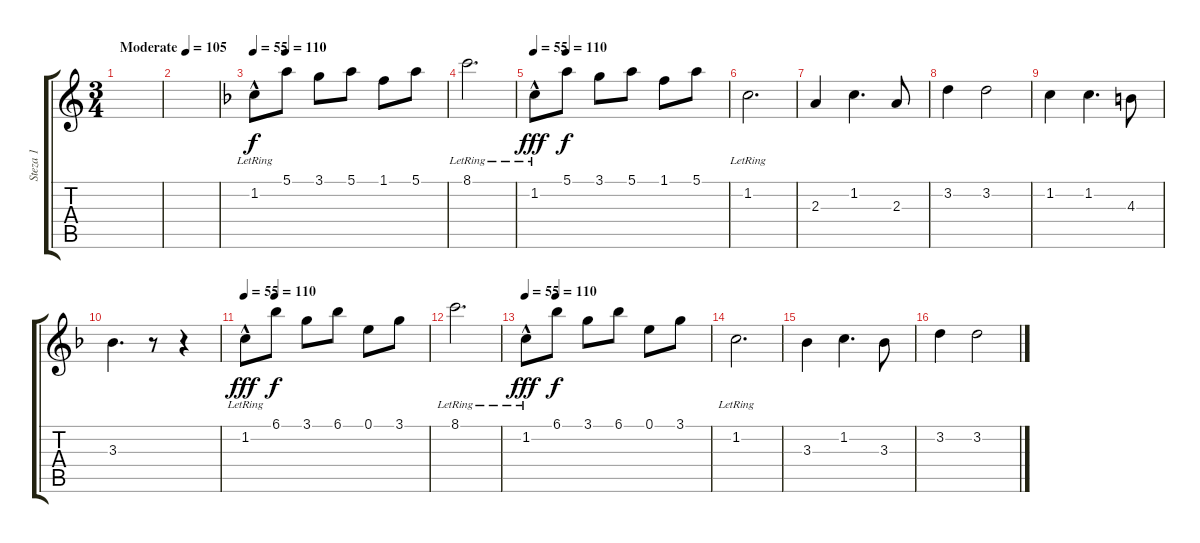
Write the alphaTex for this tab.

\track ("Steza 1" "Steza 1") {mute instrument acousticguitarsteel}
\staff {score tabs}
\tuning (E4 B3 G3 D3 A2 E2) {hide}
\ts (3 4)
\tempo (105 "Moderate")
\clef g2
\ks c
|
|
\tempo 55
\tempo (110 0.16666666666666666)
\ks f
1.2{hac lr}.8{instrument acousticguitarsteel} 5.1.8{dy f instrument acousticguitarsteel} 3.1.8 5.1.8 1.1.8 5.1.8 |
8.1{lr}.2{d} |
\tempo 55
\tempo (110 0.16666666666666666)
1.2{hac lr}.8{dy fff instrument acousticguitarsteel} 5.1.8{dy f instrument acousticguitarsteel} 3.1.8 5.1.8 1.1.8 5.1.8 |
1.2{lr}.2{d} |
2.3.4 1.2.4{d} 2.3.8 |
3.2.4 3.2.2 |
1.2.4 1.2.4{d} 4.3.8 |
3.3.4{d} r.8 r.4 |
\tempo 55
\tempo (110 0.16666666666666666)
1.2{hac lr}.8{dy fff instrument acousticguitarsteel} 6.1.8{dy f instrument acousticguitarsteel} 3.1.8 6.1.8 0.1.8 3.1.8 |
8.1{lr}.2{d} |
\tempo 55
\tempo (110 0.16666666666666666)
1.2{hac lr}.8{dy fff instrument acousticguitarsteel} 6.1.8{dy f instrument acousticguitarsteel} 3.1.8 6.1.8 0.1.8 3.1.8 |
1.2{lr}.2{d} |
3.3.4 1.2.4{d} 3.3.8 |
3.2.4 3.2.2
